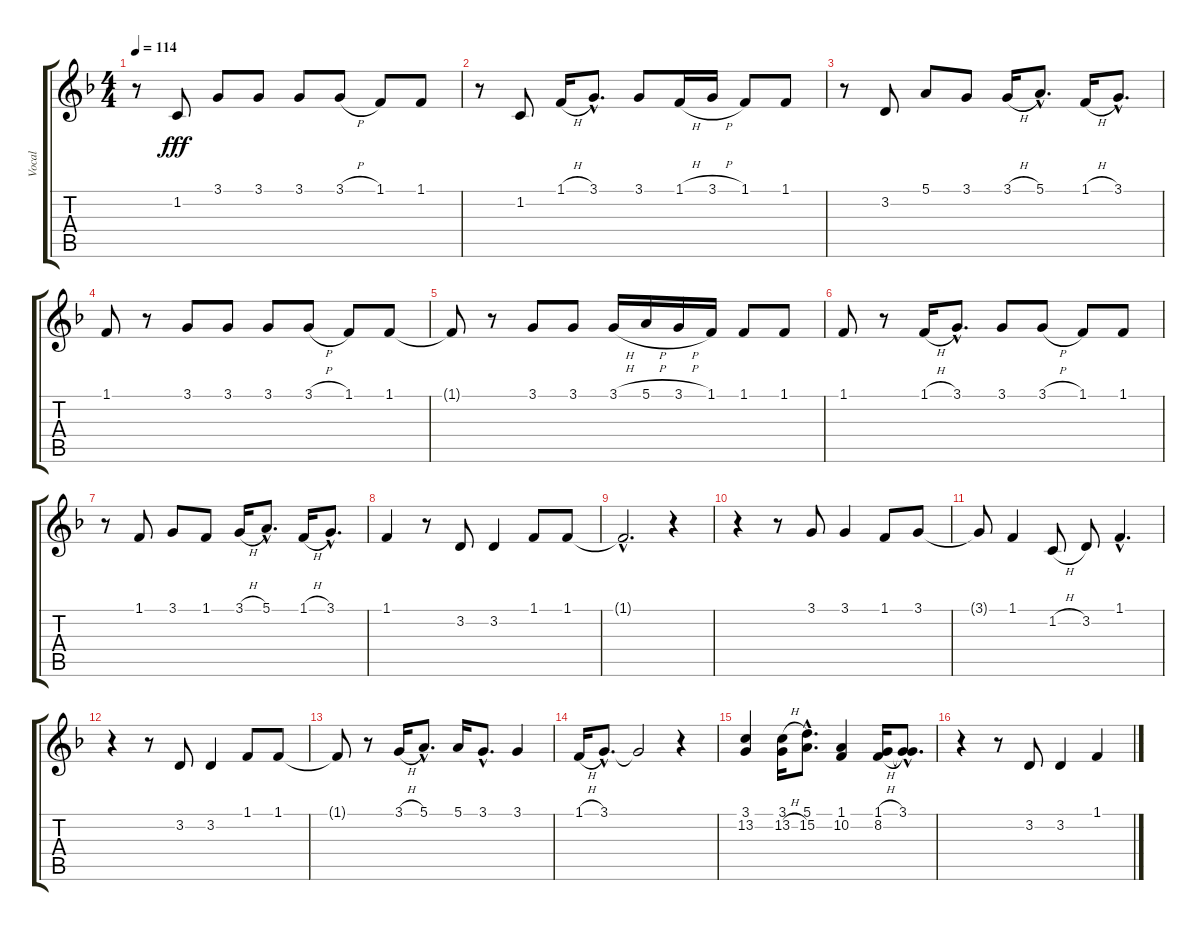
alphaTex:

\track ("Vocal" "Vocal") {instrument synthvoice}
\staff {score tabs}
\tuning (E4 B3 G3 D3 A2 E2) {hide}
\ts (4 4)
\tempo 114
\clef g2
\ks f
r.8{dy fff} 1.2.8 3.1.8 3.1.8 3.1.8 3.1{h}.8 1.1.8 1.1.8 |
r.8 1.2.8 1.1{h}.16 3.1{hac}.8{d} 3.1.8 1.1{h}.16 3.1{h}.16 1.1.8 1.1.8 |
r.8 3.2.8 5.1.8 3.1.8 3.1{h}.16 5.1{hac}.8{d} 1.1{h}.16 3.1{hac}.8{d} |
1.1.8 r.8 3.1.8 3.1.8 3.1.8 3.1{h}.8 1.1.8 1.1.8 |
1.1{t}.8 r.8 3.1.8 3.1.8 3.1{h}.16 5.1{h}.16 3.1{h}.16 1.1.16 1.1.8 1.1.8 |
1.1.8 r.8 1.1{h}.16 3.1{hac}.8{d} 3.1.8 3.1{h}.8 1.1.8 1.1.8 |
r.8 1.1.8 3.1.8 1.1.8 3.1{h}.16 5.1{hac}.8{d} 1.1{h}.16 3.1{hac}.8{d} |
1.1.4 r.8 3.2.8 3.2.4 1.1.8 1.1.8 |
1.1{hac t}.2{d} r.4 |
r.4 r.8 3.1.8 3.1.4 1.1.8 3.1.8 |
3.1{t}.8 1.1.4 1.2{h}.8 3.2.8 1.1{hac}.4{d} |
r.4 r.8 3.2.8 3.2.4 1.1.8 1.1.8 |
1.1{t}.8 r.8 3.1{h}.16 5.1{hac}.8{d} 5.1.16 3.1{hac}.8{d} 3.1.4 |
1.1{h}.16 3.1{hac}.8{d} 3.1{t}.2 r.4 |
(3.1 13.2).4 (3.1{h} 13.2{h}).16 (5.1{hac} 15.2{hac}).8{d} (1.1 10.2).4 (1.1{h} 8.2).16 (3.1{hac} 8.2{hac t}).8{d} |
r.4 r.8 3.2.8 3.2.4 1.1.4
